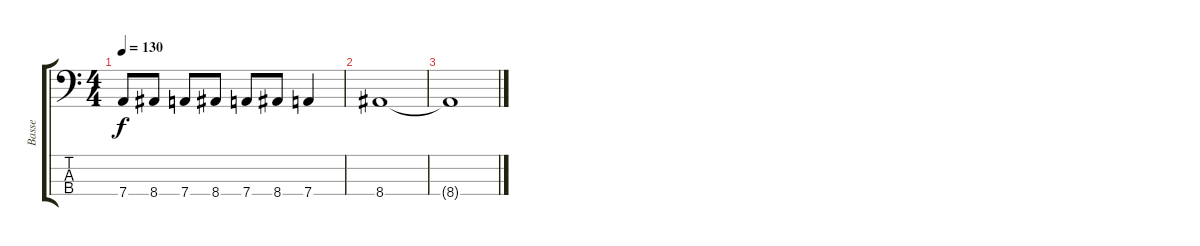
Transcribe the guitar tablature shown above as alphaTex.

\track ("Basse" "Basse") {instrument electricbassfinger}
\staff {score tabs}
\tuning (G2 D2 A1 D1) {hide}
\ts (4 4)
\tempo 130
\clef f4
\ks c
7.4.8{dy f} 8.4.8 7.4.8 8.4.8 7.4.8 8.4.8 7.4.4 |
8.4.1 |
8.4{t}.1
